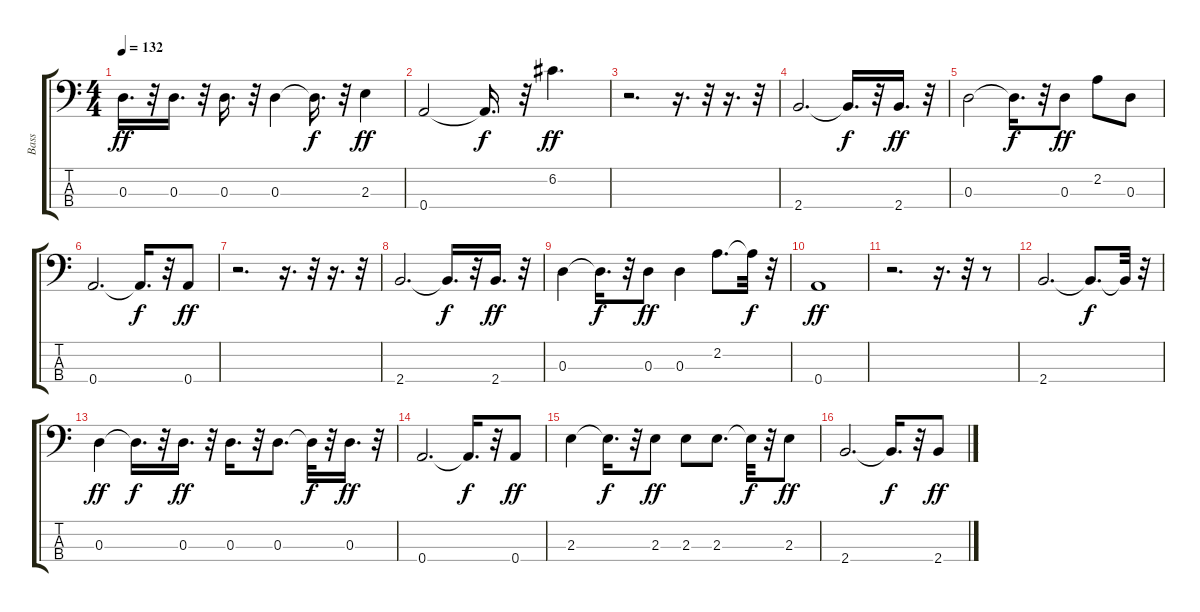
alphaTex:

\track ("Bass" "Bass") {instrument electricbassfinger}
\staff {score tabs}
\tuning (E4 G2 D2 A1) {hide}
\ts (4 4)
\tempo 132
\clef f4
\ks c
0.3.16{d dy ff} r.32 0.3.16{d} r.32 0.3.16{d} r.32 0.3.4 0.3{t}.16{d dy f} r.32 2.3.4{dy ff} |
0.4.2 0.4{t}.16{d dy f} r.32 6.2.4{d dy ff volume 15 balance 6} |
r.2{d volume 14 balance 0} r.16{d} r.32 r.16{d} r.32 |
2.4.2{d} 2.4{t}.16{d dy f} r.32 2.4.16{d dy ff} r.32 |
0.3.2 0.3{t}.16{d dy f} r.32 0.3.8{dy ff} 2.2.8 0.3.8 |
0.4.2{d} 0.4{t}.16{d dy f} r.32 0.4.8{dy ff} |
r.2{d} r.16{d} r.32 r.16{d} r.32 |
2.4.2{d} 2.4{t}.16{d dy f} r.32 2.4.16{d dy ff} r.32 |
0.3.4 0.3{t}.16{d dy f} r.32 0.3.8{dy ff} 0.3.4 2.2.8{d} 2.2{t}.32{dy f} r.32 |
0.4.1{dy ff} |
r.2{d} r.16{d} r.32 r.8 |
2.4.2{d} 2.4{t}.8{d dy f} 2.4{t}.32 r.32 |
0.3.4{dy ff} 0.3{t}.16{d dy f} r.32 0.3.16{d dy ff} r.32 0.3.16{d} r.32 0.3.8{d} 0.3{t}.32{dy f} r.32 0.3.16{d dy ff} r.32 |
0.4.2{d} 0.4{t}.16{d dy f} r.32 0.4.8{dy ff} |
2.3.4 2.3{t}.16{d dy f} r.32 2.3.8{dy ff} 2.3.8 2.3.8{d} 2.3{t}.32{dy f} r.32 2.3.8{dy ff} |
2.4.2{d} 2.4{t}.16{d dy f} r.32 2.4.8{dy ff}
